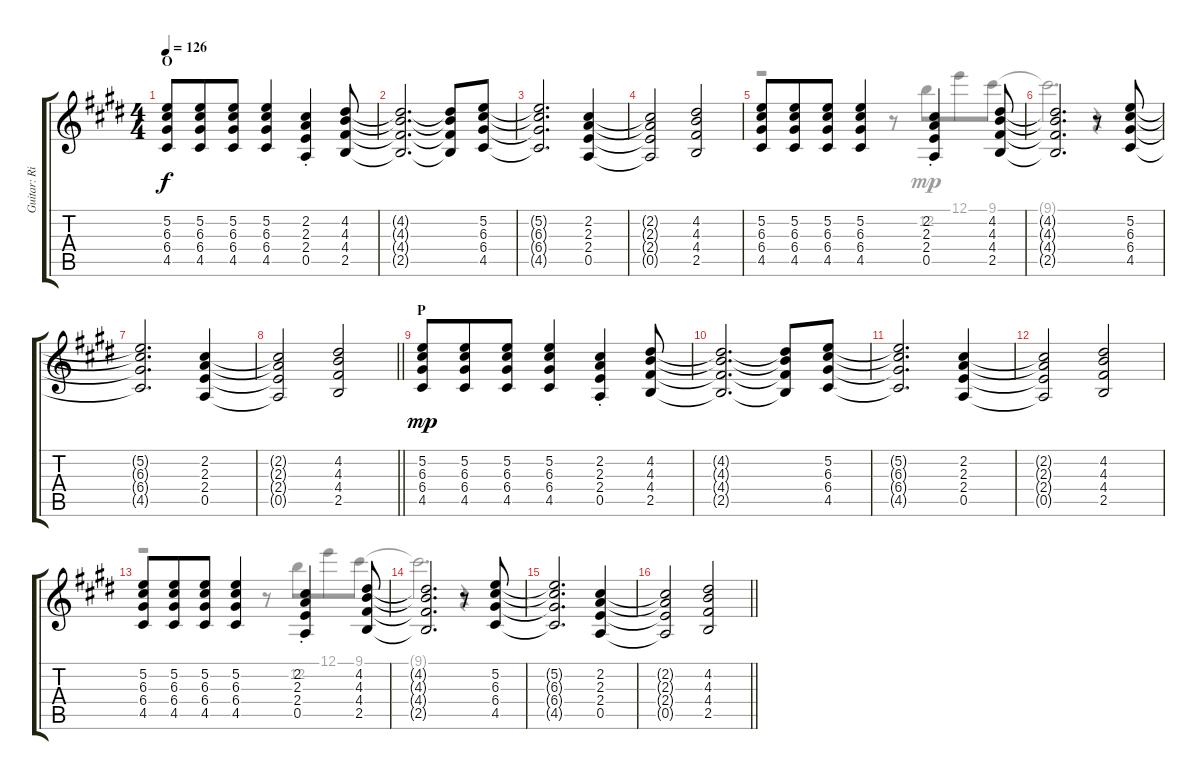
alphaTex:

\track ("Guitar: Rik" "Guitar: Ri") {instrument overdrivenguitar}
\staff {score tabs}
\tuning (E4 B3 G3 D3 A2 E2) {hide}
\voice
\ts (4 4)
\section ("" "O")
\tempo 126
\clef g2
\ks e
(5.2 6.3 6.4 4.5).8{dy f} (5.2 6.3 6.4 4.5).8{beam merge} (5.2 6.3 6.4 4.5).8 (5.2 6.3 6.4 4.5).4 (2.2{st} 2.3{st} 2.4{st} 0.5{st}).4 (4.2 4.3 4.4 2.5).8 |
(4.2{t} 4.3{t} 4.4{t} 2.5{t}).2{d} (4.2{t} 4.3{t} 4.4{t} 2.5{t}).8 (5.2 6.3 6.4 4.5).8 |
(5.2{t} 6.3{t} 6.4{t} 4.5{t}).2{d} (2.2 2.3 2.4 0.5).4 |
(2.2{t} 2.3{t} 2.4{t} 0.5{t}).2 (4.2 4.3 4.4 2.5).2 |
(5.2 6.3 6.4 4.5).8 (5.2 6.3 6.4 4.5).8{beam merge} (5.2 6.3 6.4 4.5).8 (5.2 6.3 6.4 4.5).4 (2.2{st} 2.3{st} 2.4{st} 0.5{st}).4 (4.2 4.3 4.4 2.5).8 |
(4.2{t} 4.3{t} 4.4{t} 2.5{t}).2{d} r.8 (5.2 6.3 6.4 4.5).8 |
(5.2{t} 6.3{t} 6.4{t} 4.5{t}).2{d} (2.2 2.3 2.4 0.5).4 |
\barLineRight lightlight
(2.2{t} 2.3{t} 2.4{t} 0.5{t}).2 (4.2 4.3 4.4 2.5).2 |
\section ("" "P")
(5.2 6.3 6.4 4.5).8{dy mp} (5.2 6.3 6.4 4.5).8{beam merge} (5.2 6.3 6.4 4.5).8 (5.2 6.3 6.4 4.5).4 (2.2{st} 2.3{st} 2.4{st} 0.5{st}).4 (4.2 4.3 4.4 2.5).8 |
(4.2{t} 4.3{t} 4.4{t} 2.5{t}).2{d} (4.2{t} 4.3{t} 4.4{t} 2.5{t}).8 (5.2 6.3 6.4 4.5).8 |
(5.2{t} 6.3{t} 6.4{t} 4.5{t}).2{d} (2.2 2.3 2.4 0.5).4 |
(2.2{t} 2.3{t} 2.4{t} 0.5{t}).2 (4.2 4.3 4.4 2.5).2 |
(5.2 6.3 6.4 4.5).8 (5.2 6.3 6.4 4.5).8{beam merge} (5.2 6.3 6.4 4.5).8 (5.2 6.3 6.4 4.5).4 (2.2{st} 2.3{st} 2.4{st} 0.5{st}).4 (4.2 4.3 4.4 2.5).8 |
(4.2{t} 4.3{t} 4.4{t} 2.5{t}).2{d} r.8 (5.2 6.3 6.4 4.5).8 |
(5.2{t} 6.3{t} 6.4{t} 4.5{t}).2{d} (2.2 2.3 2.4 0.5).4 |
\barLineRight lightlight
(2.2{t} 2.3{t} 2.4{t} 0.5{t}).2 (4.2 4.3 4.4 2.5).2
\voice
\clef g2
\ottava regular
\simile none
\ks e
|
|
|
|
r.2 r.8 12.2.8{beam merge} 12.1.8 9.1.8 |
9.1{t}.2{d} r.4 |
|
\barLineRight lightlight
|
|
|
|
|
r.2 r.8 12.2.8{dy mp beam merge} 12.1.8 9.1.8 |
9.1{t}.2{d} r.4 |
|
\barLineRight lightlight
